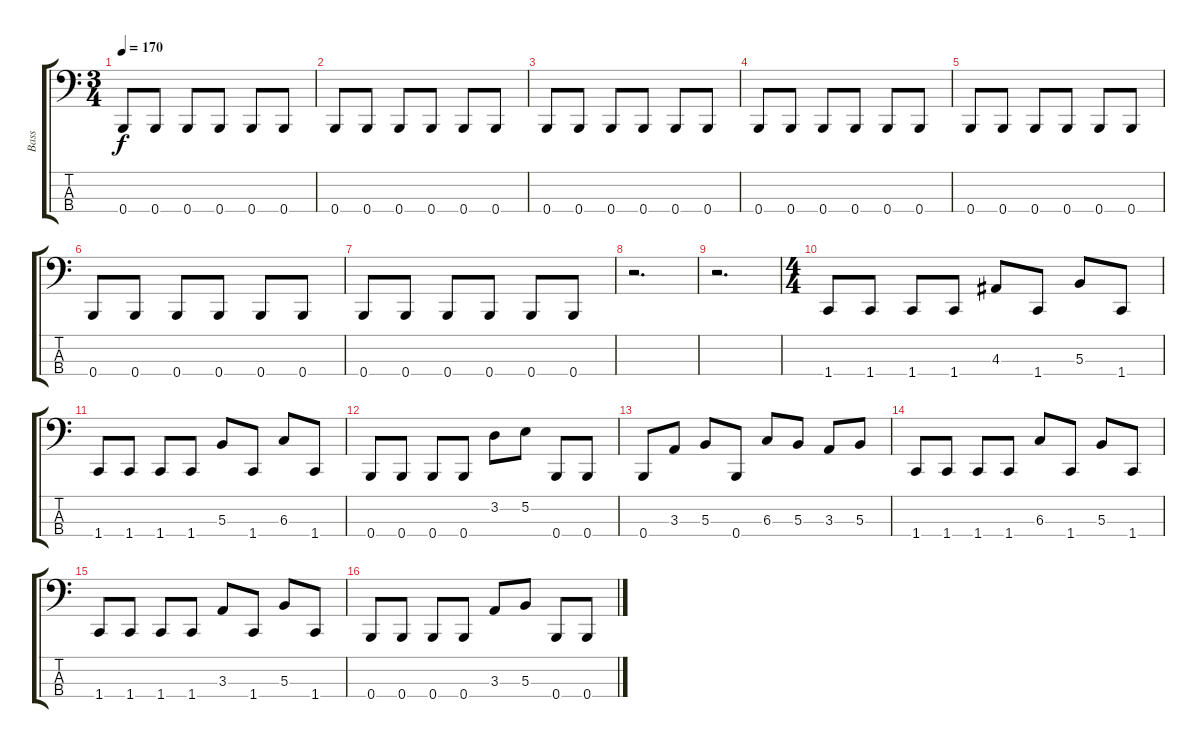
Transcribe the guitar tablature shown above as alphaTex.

\track ("Bass" "Bass") {instrument electricbasspick}
\staff {score tabs}
\tuning (E2 B1 Gb1 B0) {hide}
\ts (3 4)
\tempo 170
\clef f4
\ks c
0.4.8{dy f} 0.4.8 0.4.8 0.4.8 0.4.8 0.4.8 |
0.4.8 0.4.8 0.4.8 0.4.8 0.4.8 0.4.8 |
0.4.8 0.4.8 0.4.8 0.4.8 0.4.8 0.4.8 |
0.4.8 0.4.8 0.4.8 0.4.8 0.4.8 0.4.8 |
0.4.8 0.4.8 0.4.8 0.4.8 0.4.8 0.4.8 |
0.4.8 0.4.8 0.4.8 0.4.8 0.4.8 0.4.8 |
0.4.8 0.4.8 0.4.8 0.4.8 0.4.8 0.4.8 |
r.2{d} |
r.2{d} |
\ts (4 4)
\section ("" "")
1.4.8 1.4.8 1.4.8 1.4.8 4.3.8 1.4.8 5.3.8 1.4.8 |
1.4.8 1.4.8 1.4.8 1.4.8 5.3.8 1.4.8 6.3.8 1.4.8 |
0.4.8 0.4.8 0.4.8 0.4.8 3.2.8 5.2.8 0.4.8 0.4.8 |
0.4.8 3.3.8 5.3.8 0.4.8 6.3.8 5.3.8 3.3.8 5.3.8 |
1.4.8 1.4.8 1.4.8 1.4.8 6.3.8 1.4.8 5.3.8 1.4.8 |
1.4.8 1.4.8 1.4.8 1.4.8 3.3.8 1.4.8 5.3.8 1.4.8 |
0.4.8 0.4.8 0.4.8 0.4.8 3.3.8 5.3.8 0.4.8 0.4.8
